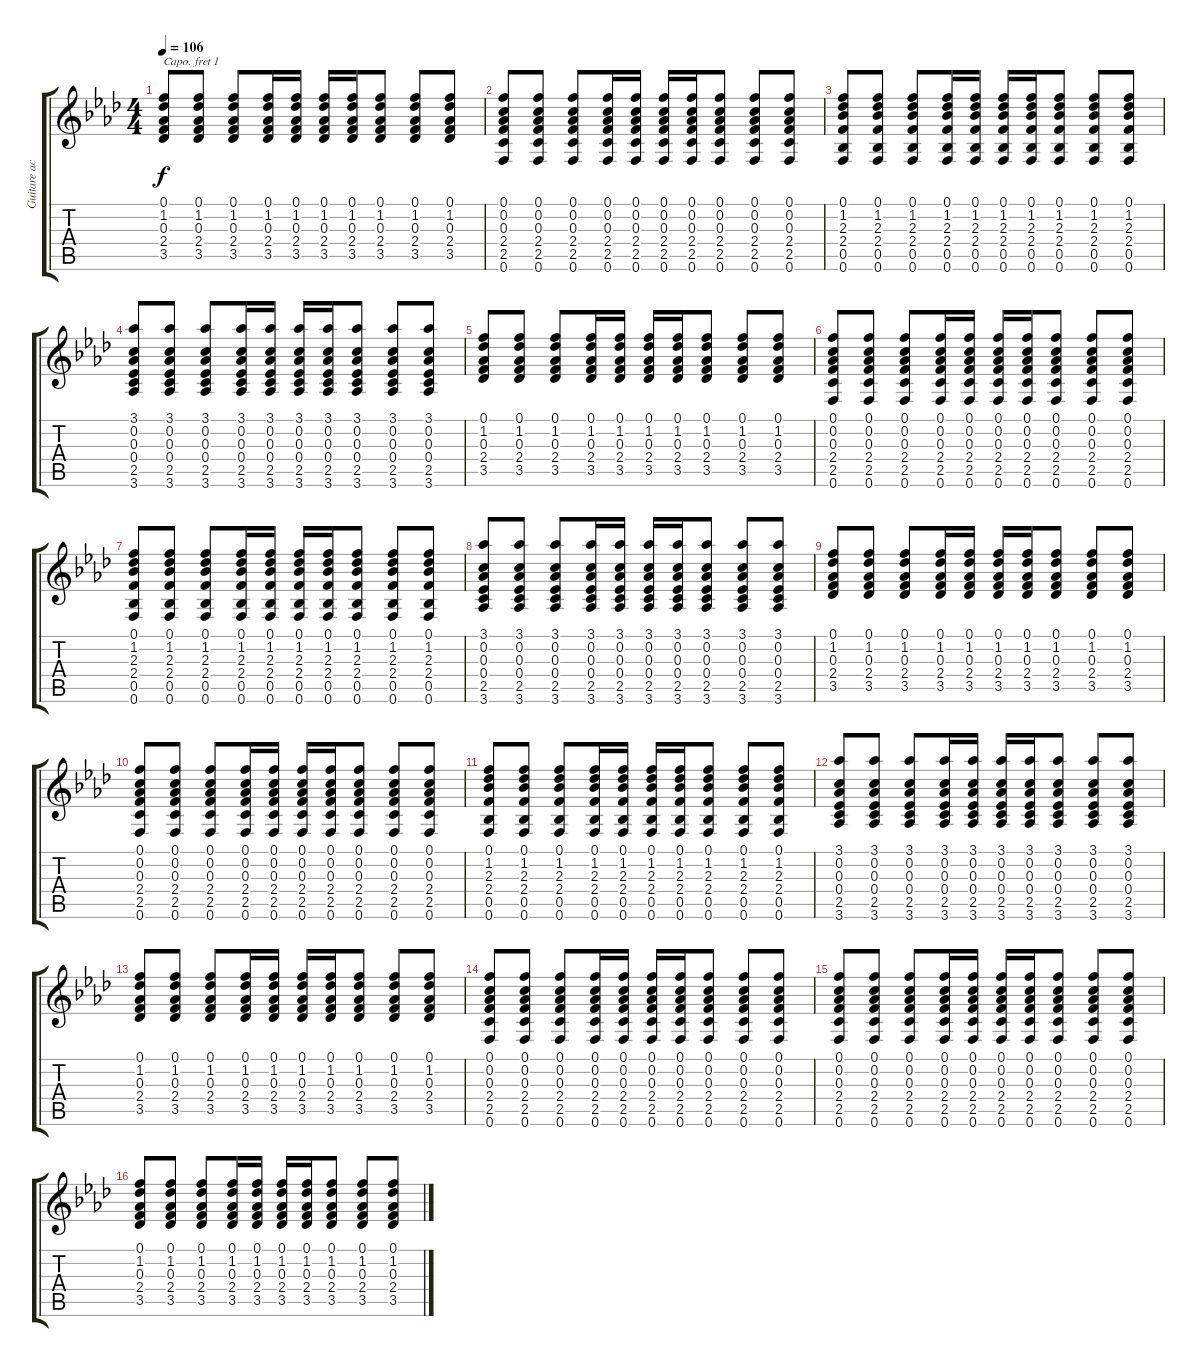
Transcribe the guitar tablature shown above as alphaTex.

\track ("Guitare acoustique" "Guitare ac") {instrument electricguitarmuted}
\staff {score tabs}
\capo 1
\tuning (E4 B3 G3 D3 A2 E2) {hide}
\ts (4 4)
\tempo 106
\clef g2
\ks ab
(0.1 1.2 0.3 2.4 3.5).8{dy f} (0.1 1.2 0.3 2.4 3.5).8 (0.1 1.2 0.3 2.4 3.5).8 (0.1 1.2 0.3 2.4 3.5).16 (0.1 1.2 0.3 2.4 3.5).16 (0.1 1.2 0.3 2.4 3.5).16 (0.1 1.2 0.3 2.4 3.5).16 (0.1 1.2 0.3 2.4 3.5).8 (0.1 1.2 0.3 2.4 3.5).8 (0.1 1.2 0.3 2.4 3.5).8 |
(0.1 0.2 0.3 2.4 2.5 0.6).8 (0.1 0.2 0.3 2.4 2.5 0.6).8 (0.1 0.2 0.3 2.4 2.5 0.6).8 (0.1 0.2 0.3 2.4 2.5 0.6).16 (0.1 0.2 0.3 2.4 2.5 0.6).16 (0.1 0.2 0.3 2.4 2.5 0.6).16 (0.1 0.2 0.3 2.4 2.5 0.6).16 (0.1 0.2 0.3 2.4 2.5 0.6).8 (0.1 0.2 0.3 2.4 2.5 0.6).8 (0.1 0.2 0.3 2.4 2.5 0.6).8 |
(0.1 1.2 2.3 2.4 0.5 0.6).8 (0.1 1.2 2.3 2.4 0.5 0.6).8 (0.1 1.2 2.3 2.4 0.5 0.6).8 (0.1 1.2 2.3 2.4 0.5 0.6).16 (0.1 1.2 2.3 2.4 0.5 0.6).16 (0.1 1.2 2.3 2.4 0.5 0.6).16 (0.1 1.2 2.3 2.4 0.5 0.6).16 (0.1 1.2 2.3 2.4 0.5 0.6).8 (0.1 1.2 2.3 2.4 0.5 0.6).8 (0.1 1.2 2.3 2.4 0.5 0.6).8 |
(3.1 0.2 0.3 0.4 2.5 3.6).8 (3.1 0.2 0.3 0.4 2.5 3.6).8 (3.1 0.2 0.3 0.4 2.5 3.6).8 (3.1 0.2 0.3 0.4 2.5 3.6).16 (3.1 0.2 0.3 0.4 2.5 3.6).16 (3.1 0.2 0.3 0.4 2.5 3.6).16 (3.1 0.2 0.3 0.4 2.5 3.6).16 (3.1 0.2 0.3 0.4 2.5 3.6).8 (3.1 0.2 0.3 0.4 2.5 3.6).8 (3.1 0.2 0.3 0.4 2.5 3.6).8 |
(0.1 1.2 0.3 2.4 3.5).8 (0.1 1.2 0.3 2.4 3.5).8 (0.1 1.2 0.3 2.4 3.5).8 (0.1 1.2 0.3 2.4 3.5).16 (0.1 1.2 0.3 2.4 3.5).16 (0.1 1.2 0.3 2.4 3.5).16 (0.1 1.2 0.3 2.4 3.5).16 (0.1 1.2 0.3 2.4 3.5).8 (0.1 1.2 0.3 2.4 3.5).8 (0.1 1.2 0.3 2.4 3.5).8 |
(0.1 0.2 0.3 2.4 2.5 0.6).8 (0.1 0.2 0.3 2.4 2.5 0.6).8 (0.1 0.2 0.3 2.4 2.5 0.6).8 (0.1 0.2 0.3 2.4 2.5 0.6).16 (0.1 0.2 0.3 2.4 2.5 0.6).16 (0.1 0.2 0.3 2.4 2.5 0.6).16 (0.1 0.2 0.3 2.4 2.5 0.6).16 (0.1 0.2 0.3 2.4 2.5 0.6).8 (0.1 0.2 0.3 2.4 2.5 0.6).8 (0.1 0.2 0.3 2.4 2.5 0.6).8 |
(0.1 1.2 2.3 2.4 0.5 0.6).8 (0.1 1.2 2.3 2.4 0.5 0.6).8 (0.1 1.2 2.3 2.4 0.5 0.6).8 (0.1 1.2 2.3 2.4 0.5 0.6).16 (0.1 1.2 2.3 2.4 0.5 0.6).16 (0.1 1.2 2.3 2.4 0.5 0.6).16 (0.1 1.2 2.3 2.4 0.5 0.6).16 (0.1 1.2 2.3 2.4 0.5 0.6).8 (0.1 1.2 2.3 2.4 0.5 0.6).8 (0.1 1.2 2.3 2.4 0.5 0.6).8 |
(3.1 0.2 0.3 0.4 2.5 3.6).8 (3.1 0.2 0.3 0.4 2.5 3.6).8 (3.1 0.2 0.3 0.4 2.5 3.6).8 (3.1 0.2 0.3 0.4 2.5 3.6).16 (3.1 0.2 0.3 0.4 2.5 3.6).16 (3.1 0.2 0.3 0.4 2.5 3.6).16 (3.1 0.2 0.3 0.4 2.5 3.6).16 (3.1 0.2 0.3 0.4 2.5 3.6).8 (3.1 0.2 0.3 0.4 2.5 3.6).8 (3.1 0.2 0.3 0.4 2.5 3.6).8 |
(0.1 1.2 0.3 2.4 3.5).8 (0.1 1.2 0.3 2.4 3.5).8 (0.1 1.2 0.3 2.4 3.5).8 (0.1 1.2 0.3 2.4 3.5).16 (0.1 1.2 0.3 2.4 3.5).16 (0.1 1.2 0.3 2.4 3.5).16 (0.1 1.2 0.3 2.4 3.5).16 (0.1 1.2 0.3 2.4 3.5).8 (0.1 1.2 0.3 2.4 3.5).8 (0.1 1.2 0.3 2.4 3.5).8 |
(0.1 0.2 0.3 2.4 2.5 0.6).8 (0.1 0.2 0.3 2.4 2.5 0.6).8 (0.1 0.2 0.3 2.4 2.5 0.6).8 (0.1 0.2 0.3 2.4 2.5 0.6).16 (0.1 0.2 0.3 2.4 2.5 0.6).16 (0.1 0.2 0.3 2.4 2.5 0.6).16 (0.1 0.2 0.3 2.4 2.5 0.6).16 (0.1 0.2 0.3 2.4 2.5 0.6).8 (0.1 0.2 0.3 2.4 2.5 0.6).8 (0.1 0.2 0.3 2.4 2.5 0.6).8 |
(0.1 1.2 2.3 2.4 0.5 0.6).8 (0.1 1.2 2.3 2.4 0.5 0.6).8 (0.1 1.2 2.3 2.4 0.5 0.6).8 (0.1 1.2 2.3 2.4 0.5 0.6).16 (0.1 1.2 2.3 2.4 0.5 0.6).16 (0.1 1.2 2.3 2.4 0.5 0.6).16 (0.1 1.2 2.3 2.4 0.5 0.6).16 (0.1 1.2 2.3 2.4 0.5 0.6).8 (0.1 1.2 2.3 2.4 0.5 0.6).8 (0.1 1.2 2.3 2.4 0.5 0.6).8 |
(3.1 0.2 0.3 0.4 2.5 3.6).8 (3.1 0.2 0.3 0.4 2.5 3.6).8 (3.1 0.2 0.3 0.4 2.5 3.6).8 (3.1 0.2 0.3 0.4 2.5 3.6).16 (3.1 0.2 0.3 0.4 2.5 3.6).16 (3.1 0.2 0.3 0.4 2.5 3.6).16 (3.1 0.2 0.3 0.4 2.5 3.6).16 (3.1 0.2 0.3 0.4 2.5 3.6).8 (3.1 0.2 0.3 0.4 2.5 3.6).8 (3.1 0.2 0.3 0.4 2.5 3.6).8 |
(0.1 1.2 0.3 2.4 3.5).8 (0.1 1.2 0.3 2.4 3.5).8 (0.1 1.2 0.3 2.4 3.5).8 (0.1 1.2 0.3 2.4 3.5).16 (0.1 1.2 0.3 2.4 3.5).16 (0.1 1.2 0.3 2.4 3.5).16 (0.1 1.2 0.3 2.4 3.5).16 (0.1 1.2 0.3 2.4 3.5).8 (0.1 1.2 0.3 2.4 3.5).8 (0.1 1.2 0.3 2.4 3.5).8 |
(0.1 0.2 0.3 2.4 2.5 0.6).8 (0.1 0.2 0.3 2.4 2.5 0.6).8 (0.1 0.2 0.3 2.4 2.5 0.6).8 (0.1 0.2 0.3 2.4 2.5 0.6).16 (0.1 0.2 0.3 2.4 2.5 0.6).16 (0.1 0.2 0.3 2.4 2.5 0.6).16 (0.1 0.2 0.3 2.4 2.5 0.6).16 (0.1 0.2 0.3 2.4 2.5 0.6).8 (0.1 0.2 0.3 2.4 2.5 0.6).8 (0.1 0.2 0.3 2.4 2.5 0.6).8 |
(0.1 0.2 0.3 2.4 2.5 0.6).8 (0.1 0.2 0.3 2.4 2.5 0.6).8 (0.1 0.2 0.3 2.4 2.5 0.6).8 (0.1 0.2 0.3 2.4 2.5 0.6).16 (0.1 0.2 0.3 2.4 2.5 0.6).16 (0.1 0.2 0.3 2.4 2.5 0.6).16 (0.1 0.2 0.3 2.4 2.5 0.6).16 (0.1 0.2 0.3 2.4 2.5 0.6).8 (0.1 0.2 0.3 2.4 2.5 0.6).8 (0.1 0.2 0.3 2.4 2.5 0.6).8 |
(0.1 1.2 0.3 2.4 3.5).8 (0.1 1.2 0.3 2.4 3.5).8 (0.1 1.2 0.3 2.4 3.5).8 (0.1 1.2 0.3 2.4 3.5).16 (0.1 1.2 0.3 2.4 3.5).16 (0.1 1.2 0.3 2.4 3.5).16 (0.1 1.2 0.3 2.4 3.5).16 (0.1 1.2 0.3 2.4 3.5).8 (0.1 1.2 0.3 2.4 3.5).8 (0.1 1.2 0.3 2.4 3.5).8
